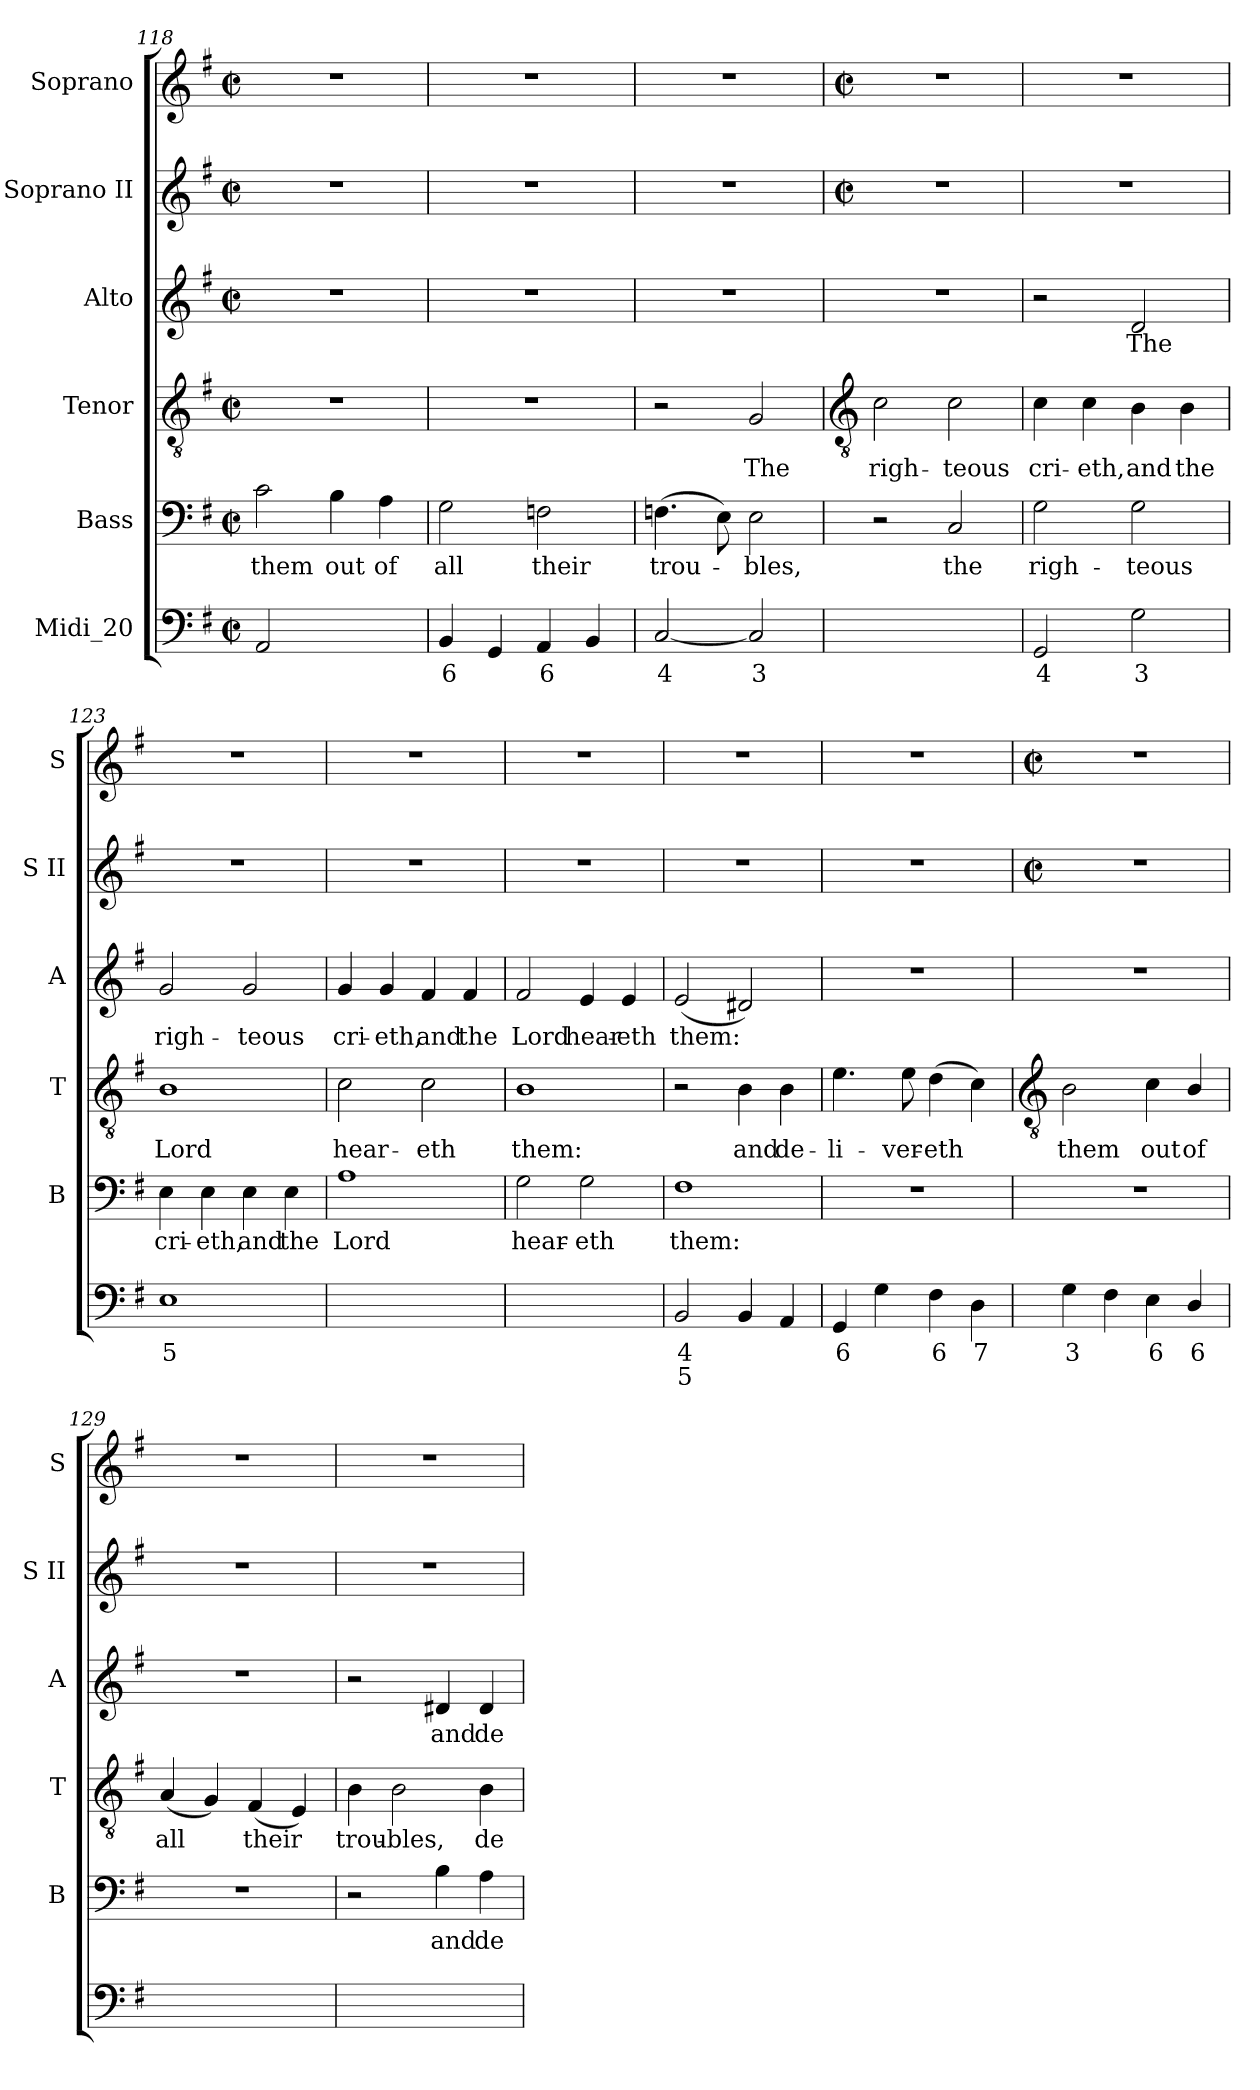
**kern	**text	**text	**kern	**text	**kern	**text	**kern	**text	**kern	**kern
*part6	*part6	*part6	*part5	*part5	*part4	*part4	*part3	*part3	*part2	*part1
*staff6	*staff6	*staff6	*staff5	*staff5	*staff4	*staff4	*staff3	*staff3	*staff2	*staff1
*I"Midi_20	*	*	*I"Bass	*	*I"Tenor	*	*I"Alto	*	*I"Soprano II	*I"Soprano
*	*	*	*I'B	*	*I'T	*	*I'A	*	*I'S II	*I'S
*clefF4	*	*	*clefF4	*	*clefGv2	*	*clefG2	*	*clefG2	*clefG2
*k[f#]	*	*	*k[f#]	*	*k[f#]	*	*k[f#]	*	*k[f#]	*k[f#]
*G:	*	*	*G:	*	*G:	*	*G:	*	*G:	*G:
*M2/2	*	*	*M2/2	*	*M2/2	*	*M2/2	*	*M2/2	*M2/2
*met(c|)	*	*	*met(c|)	*	*met(c|)	*	*met(c|)	*	*met(c|)	*met(c|)
=118	=118	=118	=118	=118	=118	=118	=118	=118	=118	=118
!	!	!	!	!LO:LY:b	!	!	!	!	!	!
2AA	.	.	2c	them	1r	.	1r	.	1r	1r
!	!LO:LY:b	!	!	!LO:LY:b	!	!	!	!	!	!
[4Cyy	7	.	4B	out	.	.	.	.	.	.
!	!LO:LY:b	!	!	!LO:LY:b	!	!	!	!	!	!
4Cyy]	6	.	4A	of	.	.	.	.	.	.
=119	=119	=119	=119	=119	=119	=119	=119	=119	=119	=119
!	!LO:LY:b	!	!	!LO:LY:b	!	!	!	!	!	!
4BB	6	.	2G	all	1r	.	1r	.	1r	1r
4GG	.	.	.	.	.	.	.	.	.	.
!	!LO:LY:b	!	!	!LO:LY:b	!	!	!	!	!	!
4AA	6	.	2Fn	their	.	.	.	.	.	.
4BB	.	.	.	.	.	.	.	.	.	.
=120	=120	=120	=120	=120	=120	=120	=120	=120	=120	=120
!	!LO:LY:b	!	!	!LO:LY:b	!	!	!	!	!	!
[2C	4	.	(>4.Fn	trou-	2r	.	1r	.	1r	1r
.	.	.	8E)	.	.	.	.	.	.	.
!	!LO:LY:b	!	!	!LO:LY:b	!	!LO:LY:b	!	!	!	!
2C]	3	.	2E	bles,	2G	The	.	.	.	.
!!LO:LB:g=z
=121	=121	=121	=121	=121	=121	=121	=121	=121	=121	=121
*	*	*	*	*	*clefGv2	*	*	*	*	*
*	*	*	*	*	*	*	*	*	*M2/2	*M2/2
*	*	*	*	*	*	*	*	*	*met(c|)	*met(c|)
!	!LO:LY:b	!	!	!	!	!LO:LY:b	!	!	!	!
[2AAyy	7	.	2r	.	2c	righ-	1r	.	1r	1r
!	!LO:LY:b	!	!	!LO:LY:b	!	!LO:LY:b	!	!	!	!
2AAyy]	6	.	2C	the	2c	-teous	.	.	.	.
=122	=122	=122	=122	=122	=122	=122	=122	=122	=122	=122
!	!LO:LY:b	!	!	!LO:LY:b	!	!LO:LY:b	!	!	!	!
2GG	4	.	2G	righ-	4c	cri-	2r	.	1r	1r
!	!	!	!	!	!	!LO:LY:b	!	!	!	!
.	.	.	.	.	4c	-eth,	.	.	.	.
!	!LO:LY:b	!	!	!LO:LY:b	!	!LO:LY:b	!	!LO:LY:b	!	!
2G	3	.	2G	-teous	4B	and	2d	The	.	.
!	!	!	!	!	!	!LO:LY:b	!	!	!	!
.	.	.	.	.	4B	the	.	.	.	.
=123	=123	=123	=123	=123	=123	=123	=123	=123	=123	=123
!	!LO:LY:b	!	!	!LO:LY:b	!	!LO:LY:b	!	!LO:LY:b	!	!
1E	5	.	4E	cri-	1B	Lord	2g	righ-	1r	1r
!	!	!	!	!LO:LY:b	!	!	!	!	!	!
.	.	.	4E	-eth,	.	.	.	.	.	.
!	!	!	!	!LO:LY:b	!	!	!	!LO:LY:b	!	!
.	.	.	4E	and	.	.	2g	-teous	.	.
!	!	!	!	!LO:LY:b	!	!	!	!	!	!
.	.	.	4E	the	.	.	.	.	.	.
=124	=124	=124	=124	=124	=124	=124	=124	=124	=124	=124
!	!LO:LY:b	!	!	!LO:LY:b	!	!LO:LY:b	!	!LO:LY:b	!	!
[2AAyy	7	.	1A	Lord	2c	hear-	4g	cri-	1r	1r
!	!	!	!	!	!	!	!	!LO:LY:b	!	!
.	.	.	.	.	.	.	4g	-eth,	.	.
!	!LO:LY:b	!	!	!	!	!LO:LY:b	!	!LO:LY:b	!	!
2AAyy]	6	.	.	.	2c	-eth	4f#	and	.	.
!	!	!	!	!	!	!	!	!LO:LY:b	!	!
.	.	.	.	.	.	.	4f#	the	.	.
=125	=125	=125	=125	=125	=125	=125	=125	=125	=125	=125
!	!LO:LY:b	!	!	!LO:LY:b	!	!LO:LY:b	!	!LO:LY:b	!	!
[2GGyy	7	.	2G	hear-	1B	them:	2f#	Lord	1r	1r
!	!LO:LY:b	!	!	!LO:LY:b	!	!	!	!LO:LY:b	!	!
2GGyy]	6	.	2G	-eth	.	.	4e	hear-	.	.
!	!	!	!	!	!	!	!	!LO:LY:b	!	!
.	.	.	.	.	.	.	4e	-eth	.	.
=126	=126	=126	=126	=126	=126	=126	=126	=126	=126	=126
!	!LO:LY:b	!LO:LY:b	!	!LO:LY:b	!	!	!	!LO:LY:b	!	!
2BB	4	5	1F#	them:	2r	.	(<2e	them:	1r	1r
!	!	!	!	!	!	!LO:LY:b	!	!	!	!
4BB	.	.	.	.	4B	and	2d#X)	.	.	.
!	!	!	!	!	!	!LO:LY:b	!	!	!	!
4AA	.	.	.	.	4B	de-	.	.	.	.
=127	=127	=127	=127	=127	=127	=127	=127	=127	=127	=127
!	!LO:LY:b	!	!	!	!	!LO:LY:b	!	!	!	!
4GG	6	.	1r	.	4.e	-li-	1r	.	1r	1r
4G	.	.	.	.	.	.	.	.	.	.
!	!	!	!	!	!	!LO:LY:b	!	!	!	!
.	.	.	.	.	8e	-ver-	.	.	.	.
!	!LO:LY:b	!	!	!	!	!LO:LY:b	!	!	!	!
4F#	6	.	.	.	(>4d	-eth	.	.	.	.
!	!LO:LY:b	!	!	!	!	!	!	!	!	!
4D	7	.	.	.	4c)	.	.	.	.	.
!!LO:LB:g=z
=128	=128	=128	=128	=128	=128	=128	=128	=128	=128	=128
*	*	*	*	*	*clefGv2	*	*	*	*	*
*	*	*	*	*	*	*	*	*	*M2/2	*M2/2
*	*	*	*	*	*	*	*	*	*met(c|)	*met(c|)
!	!LO:LY:b	!	!	!	!	!LO:LY:b	!	!	!	!
4G	3	.	1r	.	2B	them	1r	.	1r	1r
4F#	.	.	.	.	.	.	.	.	.	.
!	!LO:LY:b	!	!	!	!	!LO:LY:b	!	!	!	!
4E	6	.	.	.	4c	out	.	.	.	.
!	!LO:LY:b	!	!	!	!	!LO:LY:b	!	!	!	!
4D/	6	.	.	.	4B/	of	.	.	.	.
=129	=129	=129	=129	=129	=129	=129	=129	=129	=129	=129
!	!LO:LY:b	!	!	!	!	!LO:LY:b	!	!	!	!
[2Cyy	7	.	1r	.	(<4A	all	1r	.	1r	1r
.	.	.	.	.	4G)	.	.	.	.	.
!	!LO:LY:b	!	!	!	!	!LO:LY:b	!	!	!	!
2Cyy]	6	.	.	.	(<4F#	their	.	.	.	.
.	.	.	.	.	4E)	.	.	.	.	.
=130	=130	=130	=130	=130	=130	=130	=130	=130	=130	=130
!	!	!	!	!	!	!LO:LY:b	!	!	!	!
[2BByy	.	.	2r	.	4B	trou-	2r	.	1r	1r
!	!	!	!	!	!	!LO:LY:b	!	!	!	!
.	.	.	.	.	2B	-bles,	.	.	.	.
!	!LO:LY:b	!	!	!LO:LY:b	!	!	!	!LO:LY:b	!	!
2BByy_	7	.	4B	and	.	.	4d#X	and	.	.
!	!	!	!	!LO:LY:b	!	!LO:LY:b	!	!LO:LY:b	!	!
.	.	.	4A	de-	4B	de-	4d#	de-	.	.
=	=	=	=	=	=	=	=	=	=	=
*-	*-	*-	*-	*-	*-	*-	*-	*-	*-	*-
